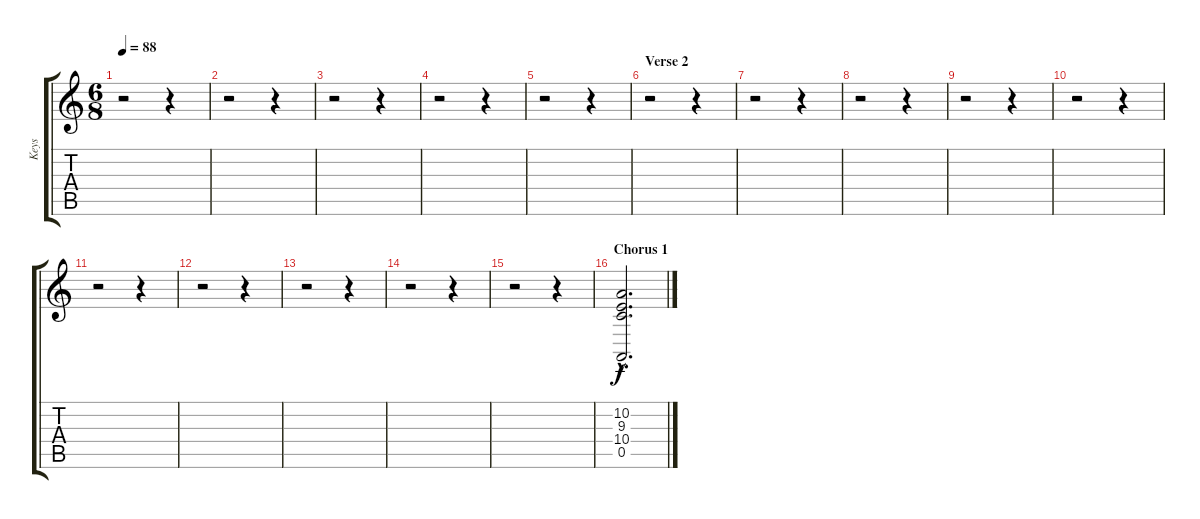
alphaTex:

\track ("Keys" "Keys") {instrument choiraahs}
\staff {score tabs}
\tuning (E4 B3 G3 D3 A2 E2) {hide}
\ts (6 8)
\tempo 88
\clef g2
\ks c
r.2{dy f} r.4 |
r.2 r.4 |
r.2 r.4 |
r.2 r.4 |
r.2 r.4 |
\section ("" "Verse 2")
r.2 r.4 |
r.2 r.4 |
r.2 r.4 |
r.2 r.4 |
r.2 r.4 |
r.2 r.4 |
r.2 r.4 |
r.2 r.4 |
r.2 r.4 |
r.2 r.4 |
\section ("" "Chorus 1")
(10.2{hac} 9.3{hac} 10.4{hac} 0.5{hac}).2{d volume 14 instrument choiraahs}
